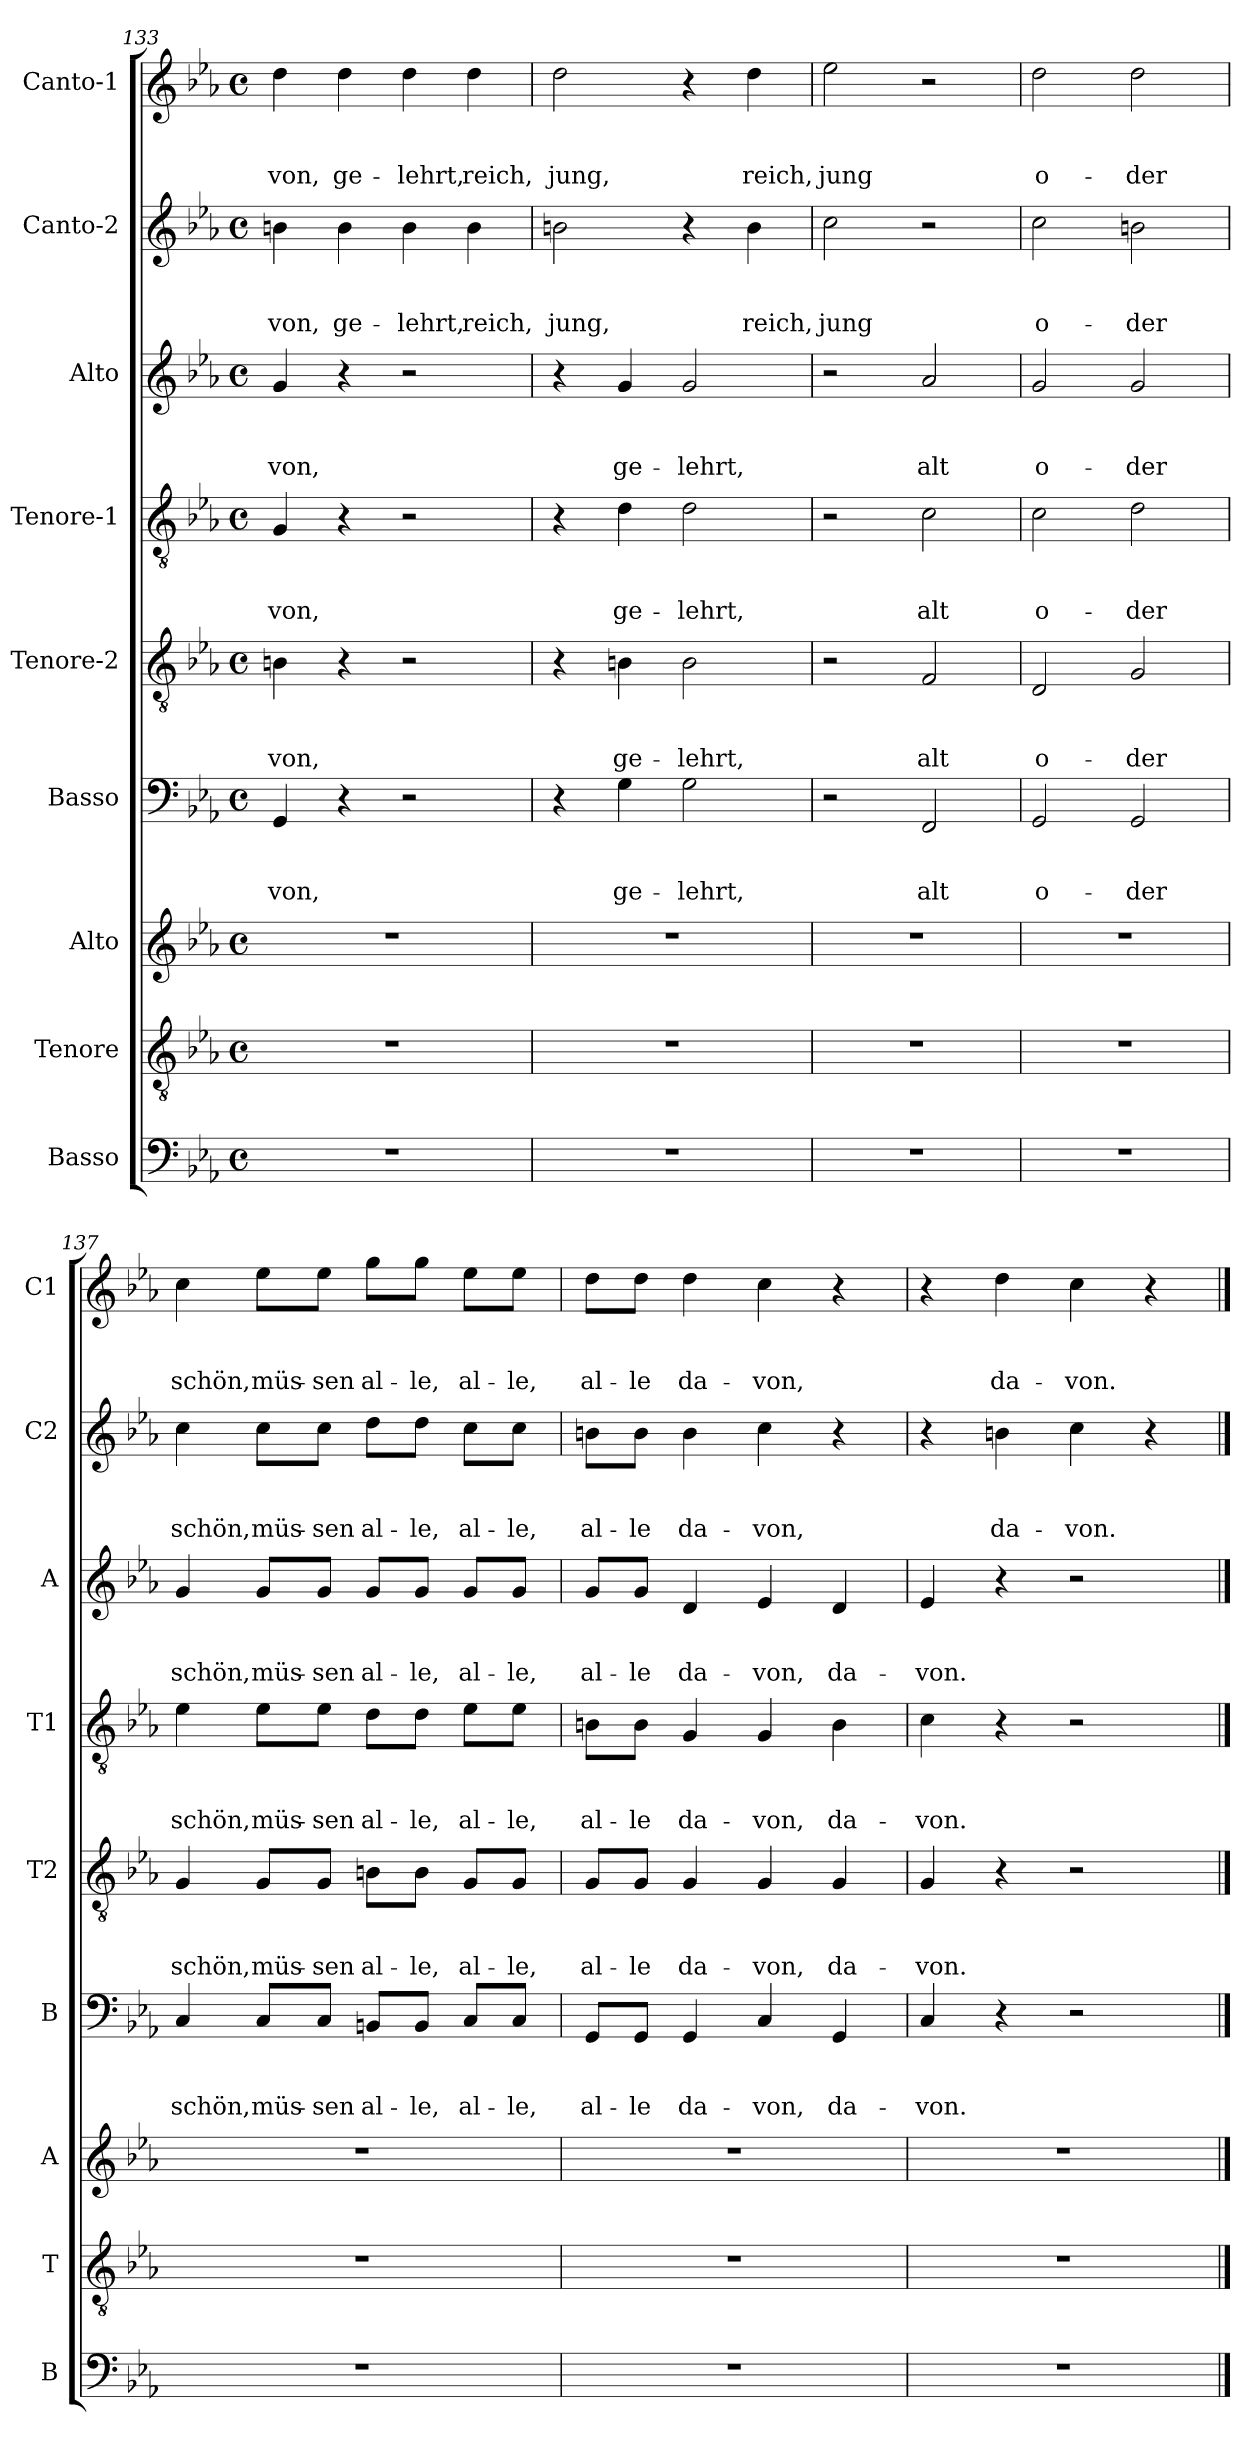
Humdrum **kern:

**kern	**kern	**kern	**kern	**text	**text	**text	**kern	**text	**text	**text	**kern	**text	**text	**text	**kern	**text	**text	**text	**kern	**text	**text	**text	**kern	**text	**text	**text
*part9	*part8	*part7	*part6	*part6	*part6	*part6	*part5	*part5	*part5	*part5	*part4	*part4	*part4	*part4	*part3	*part3	*part3	*part3	*part2	*part2	*part2	*part2	*part1	*part1	*part1	*part1
*staff9	*staff8	*staff7	*staff6	*staff6	*staff6	*staff6	*staff5	*staff5	*staff5	*staff5	*staff4	*staff4	*staff4	*staff4	*staff3	*staff3	*staff3	*staff3	*staff2	*staff2	*staff2	*staff2	*staff1	*staff1	*staff1	*staff1
*I"Basso	*I"Tenore	*I"Alto	*I"Basso	*	*	*	*I"Tenore-2	*	*	*	*I"Tenore-1	*	*	*	*I"Alto	*	*	*	*I"Canto-2	*	*	*	*I"Canto-1	*	*	*
*I'B	*I'T	*I'A	*I'B	*	*	*	*I'T2	*	*	*	*I'T1	*	*	*	*I'A	*	*	*	*I'C2	*	*	*	*I'C1	*	*	*
*clefF4	*clefGv2	*clefG2	*clefF4	*	*	*	*clefGv2	*	*	*	*clefGv2	*	*	*	*clefG2	*	*	*	*clefG2	*	*	*	*clefG2	*	*	*
*k[b-e-a-]	*k[b-e-a-]	*k[b-e-a-]	*k[b-e-a-]	*	*	*	*k[b-e-a-]	*	*	*	*k[b-e-a-]	*	*	*	*k[b-e-a-]	*	*	*	*k[b-e-a-]	*	*	*	*k[b-e-a-]	*	*	*
*E-:	*E-:	*E-:	*E-:	*	*	*	*E-:	*	*	*	*E-:	*	*	*	*E-:	*	*	*	*E-:	*	*	*	*E-:	*	*	*
*M4/4	*M4/4	*M4/4	*M4/4	*	*	*	*M4/4	*	*	*	*M4/4	*	*	*	*M4/4	*	*	*	*M4/4	*	*	*	*M4/4	*	*	*
*met(c)	*met(c)	*met(c)	*met(c)	*	*	*	*met(c)	*	*	*	*met(c)	*	*	*	*met(c)	*	*	*	*met(c)	*	*	*	*met(c)	*	*	*
=133	=133	=133	=133	=133	=133	=133	=133	=133	=133	=133	=133	=133	=133	=133	=133	=133	=133	=133	=133	=133	=133	=133	=133	=133	=133	=133
!	!	!	!	!	!	!LO:LY:b	!	!	!	!LO:LY:b	!	!	!	!LO:LY:b	!	!	!	!LO:LY:b	!	!	!	!LO:LY:b	!	!	!	!LO:LY:b
1r	1r	1r	4GG/	.	.	-von,	4Bn\	.	.	-von,	4G/	.	.	-von,	4g/	.	.	-von,	4bn\	.	.	-von,	4dd\	.	.	-von,
!	!	!	!	!	!	!	!	!	!	!	!	!	!	!	!	!	!	!	!	!	!	!LO:LY:b	!	!	!	!LO:LY:b
.	.	.	4r	.	.	.	4r	.	.	.	4r	.	.	.	4r	.	.	.	4b\	.	.	ge-	4dd\	.	.	ge-
!	!	!	!	!	!	!	!	!	!	!	!	!	!	!	!	!	!	!	!	!	!	!LO:LY:b	!	!	!	!LO:LY:b
.	.	.	2r	.	.	.	2r	.	.	.	2r	.	.	.	2r	.	.	.	4b\	.	.	-lehrt,	4dd\	.	.	-lehrt,
!	!	!	!	!	!	!	!	!	!	!	!	!	!	!	!	!	!	!	!	!	!	!LO:LY:b	!	!	!	!LO:LY:b
.	.	.	.	.	.	.	.	.	.	.	.	.	.	.	.	.	.	.	4b\	.	.	reich,	4dd\	.	.	reich,
=134	=134	=134	=134	=134	=134	=134	=134	=134	=134	=134	=134	=134	=134	=134	=134	=134	=134	=134	=134	=134	=134	=134	=134	=134	=134	=134
!	!	!	!	!	!	!	!	!	!	!	!	!	!	!	!	!	!	!	!	!	!	!LO:LY:b	!	!	!	!LO:LY:b
1r	1r	1r	4r	.	.	.	4r	.	.	.	4r	.	.	.	4r	.	.	.	2bn\	.	.	jung,	2dd\	.	.	jung,
!	!	!	!	!	!	!LO:LY:b	!	!	!	!LO:LY:b	!	!	!	!LO:LY:b	!	!	!	!LO:LY:b	!	!	!	!	!	!	!	!
.	.	.	4G\	.	.	ge-	4Bn\	.	.	ge-	4d\	.	.	ge-	4g/	.	.	ge-	.	.	.	.	.	.	.	.
!	!	!	!	!	!	!LO:LY:b	!	!	!	!LO:LY:b	!	!	!	!LO:LY:b	!	!	!	!LO:LY:b	!	!	!	!	!	!	!	!
.	.	.	2G\	.	.	-lehrt,	2B\	.	.	-lehrt,	2d\	.	.	-lehrt,	2g/	.	.	-lehrt,	4r	.	.	.	4r	.	.	.
!	!	!	!	!	!	!	!	!	!	!	!	!	!	!	!	!	!	!	!	!	!	!LO:LY:b	!	!	!	!LO:LY:b
.	.	.	.	.	.	.	.	.	.	.	.	.	.	.	.	.	.	.	4b\	.	.	reich,	4dd\	.	.	reich,
=135	=135	=135	=135	=135	=135	=135	=135	=135	=135	=135	=135	=135	=135	=135	=135	=135	=135	=135	=135	=135	=135	=135	=135	=135	=135	=135
!	!	!	!	!	!	!	!	!	!	!	!	!	!	!	!	!	!	!	!	!	!	!LO:LY:b	!	!	!	!LO:LY:b
1r	1r	1r	2r	.	.	.	2r	.	.	.	2r	.	.	.	2r	.	.	.	2cc\	.	.	jung	2ee-\	.	.	jung
!	!	!	!	!	!	!LO:LY:b	!	!	!	!LO:LY:b	!	!	!	!LO:LY:b	!	!	!	!LO:LY:b	!	!	!	!	!	!	!	!
.	.	.	2FF/	.	.	alt	2F/	.	.	alt	2c\	.	.	alt	2a-/	.	.	alt	2r	.	.	.	2r	.	.	.
!!LO:LB:g=z
=136	=136	=136	=136	=136	=136	=136	=136	=136	=136	=136	=136	=136	=136	=136	=136	=136	=136	=136	=136	=136	=136	=136	=136	=136	=136	=136
!	!	!	!	!	!	!LO:LY:b	!	!	!	!LO:LY:b	!	!	!	!LO:LY:b	!	!	!	!LO:LY:b	!	!	!	!LO:LY:b	!	!	!	!LO:LY:b
1r	1r	1r	2GG/	.	.	o-	2D/	.	.	o-	2c\	.	.	o-	2g/	.	.	o-	2cc\	.	.	o-	2dd\	.	.	o-
!	!	!	!	!	!	!LO:LY:b	!	!	!	!LO:LY:b	!	!	!	!LO:LY:b	!	!	!	!LO:LY:b	!	!	!	!LO:LY:b	!	!	!	!LO:LY:b
.	.	.	2GG/	.	.	-der	2G/	.	.	-der	2d\	.	.	-der	2g/	.	.	-der	2bn\	.	.	-der	2dd\	.	.	-der
=137	=137	=137	=137	=137	=137	=137	=137	=137	=137	=137	=137	=137	=137	=137	=137	=137	=137	=137	=137	=137	=137	=137	=137	=137	=137	=137
!	!	!	!	!	!	!LO:LY:b	!	!	!	!LO:LY:b	!	!	!	!LO:LY:b	!	!	!	!LO:LY:b	!	!	!	!LO:LY:b	!	!	!	!LO:LY:b
1r	1r	1r	4C/	.	.	schön,	4G/	.	.	schön,	4e-\	.	.	schön,	4g/	.	.	schön,	4cc\	.	.	schön,	4cc\	.	.	schön,
!	!	!	!	!	!	!LO:LY:b	!	!	!	!LO:LY:b	!	!	!	!LO:LY:b	!	!	!	!LO:LY:b	!	!	!	!LO:LY:b	!	!	!	!LO:LY:b
.	.	.	8C/L	.	.	müs-	8G/L	.	.	müs-	8e-\L	.	.	müs-	8g/L	.	.	müs-	8cc\L	.	.	müs-	8ee-\L	.	.	müs-
!	!	!	!	!	!	!LO:LY:b	!	!	!	!LO:LY:b	!	!	!	!LO:LY:b	!	!	!	!LO:LY:b	!	!	!	!LO:LY:b	!	!	!	!LO:LY:b
.	.	.	8C/J	.	.	-sen	8G/J	.	.	-sen	8e-\J	.	.	-sen	8g/J	.	.	-sen	8cc\J	.	.	-sen	8ee-\J	.	.	-sen
!	!	!	!	!	!	!LO:LY:b	!	!	!	!LO:LY:b	!	!	!	!LO:LY:b	!	!	!	!LO:LY:b	!	!	!	!LO:LY:b	!	!	!	!LO:LY:b
.	.	.	8BBn/L	.	.	al-	8Bn\L	.	.	al-	8d\L	.	.	al-	8g/L	.	.	al-	8dd\L	.	.	al-	8gg\L	.	.	al-
!	!	!	!	!	!	!LO:LY:b	!	!	!	!LO:LY:b	!	!	!	!LO:LY:b	!	!	!	!LO:LY:b	!	!	!	!LO:LY:b	!	!	!	!LO:LY:b
.	.	.	8BB/J	.	.	-le,	8B\J	.	.	-le,	8d\J	.	.	-le,	8g/J	.	.	-le,	8dd\J	.	.	-le,	8gg\J	.	.	-le,
!	!	!	!	!	!	!LO:LY:b	!	!	!	!LO:LY:b	!	!	!	!LO:LY:b	!	!	!	!LO:LY:b	!	!	!	!LO:LY:b	!	!	!	!LO:LY:b
.	.	.	8C/L	.	.	al-	8G/L	.	.	al-	8e-\L	.	.	al-	8g/L	.	.	al-	8cc\L	.	.	al-	8ee-\L	.	.	al-
!	!	!	!	!	!	!LO:LY:b	!	!	!	!LO:LY:b	!	!	!	!LO:LY:b	!	!	!	!LO:LY:b	!	!	!	!LO:LY:b	!	!	!	!LO:LY:b
.	.	.	8C/J	.	.	-le,	8G/J	.	.	-le,	8e-\J	.	.	-le,	8g/J	.	.	-le,	8cc\J	.	.	-le,	8ee-\J	.	.	-le,
=138	=138	=138	=138	=138	=138	=138	=138	=138	=138	=138	=138	=138	=138	=138	=138	=138	=138	=138	=138	=138	=138	=138	=138	=138	=138	=138
!	!	!	!	!	!	!LO:LY:b	!	!	!	!LO:LY:b	!	!	!	!LO:LY:b	!	!	!	!LO:LY:b	!	!	!	!LO:LY:b	!	!	!	!LO:LY:b
1r	1r	1r	8GG/L	.	.	al-	8G/L	.	.	al-	8Bn\L	.	.	al-	8g/L	.	.	al-	8bn\L	.	.	al-	8dd\L	.	.	al-
!	!	!	!	!	!	!LO:LY:b	!	!	!	!LO:LY:b	!	!	!	!LO:LY:b	!	!	!	!LO:LY:b	!	!	!	!LO:LY:b	!	!	!	!LO:LY:b
.	.	.	8GG/J	.	.	-le	8G/J	.	.	-le	8B\J	.	.	-le	8g/J	.	.	-le	8b\J	.	.	-le	8dd\J	.	.	-le
!	!	!	!	!	!	!LO:LY:b	!	!	!	!LO:LY:b	!	!	!	!LO:LY:b	!	!	!	!LO:LY:b	!	!	!	!LO:LY:b	!	!	!	!LO:LY:b
.	.	.	4GG/	.	.	da-	4G/	.	.	da-	4G/	.	.	da-	4d/	.	.	da-	4b\	.	.	da-	4dd\	.	.	da-
!	!	!	!	!	!	!LO:LY:b	!	!	!	!LO:LY:b	!	!	!	!LO:LY:b	!	!	!	!LO:LY:b	!	!	!	!LO:LY:b	!	!	!	!LO:LY:b
.	.	.	4C/	.	.	-von,	4G/	.	.	-von,	4G/	.	.	-von,	4e-/	.	.	-von,	4cc\	.	.	-von,	4cc\	.	.	-von,
!	!	!	!	!	!	!LO:LY:b	!	!	!	!LO:LY:b	!	!	!	!LO:LY:b	!	!	!	!LO:LY:b	!	!	!	!	!	!	!	!
.	.	.	4GG/	.	.	da-	4G/	.	.	da-	4B\	.	.	da-	4d/	.	.	da-	4r	.	.	.	4r	.	.	.
=139	=139	=139	=139	=139	=139	=139	=139	=139	=139	=139	=139	=139	=139	=139	=139	=139	=139	=139	=139	=139	=139	=139	=139	=139	=139	=139
!	!	!	!	!	!	!LO:LY:b	!	!	!	!LO:LY:b	!	!	!	!LO:LY:b	!	!	!	!LO:LY:b	!	!	!	!	!	!	!	!
1r	1r	1r	4C/	.	.	-von.	4G/	.	.	-von.	4c\	.	.	-von.	4e-/	.	.	-von.	4r	.	.	.	4r	.	.	.
!	!	!	!	!	!	!	!	!	!	!	!	!	!	!	!	!	!	!	!	!	!	!LO:LY:b	!	!	!	!LO:LY:b
.	.	.	4r	.	.	.	4r	.	.	.	4r	.	.	.	4r	.	.	.	4bn\	.	.	da-	4dd\	.	.	da-
!	!	!	!	!	!	!	!	!	!	!	!	!	!	!	!	!	!	!	!	!	!	!LO:LY:b	!	!	!	!LO:LY:b
.	.	.	2r	.	.	.	2r	.	.	.	2r	.	.	.	2r	.	.	.	4cc\	.	.	-von.	4cc\	.	.	-von.
.	.	.	.	.	.	.	.	.	.	.	.	.	.	.	.	.	.	.	4r	.	.	.	4r	.	.	.
==	==	==	==	==	==	==	==	==	==	==	==	==	==	==	==	==	==	==	==	==	==	==	==	==	==	==
*-	*-	*-	*-	*-	*-	*-	*-	*-	*-	*-	*-	*-	*-	*-	*-	*-	*-	*-	*-	*-	*-	*-	*-	*-	*-	*-
